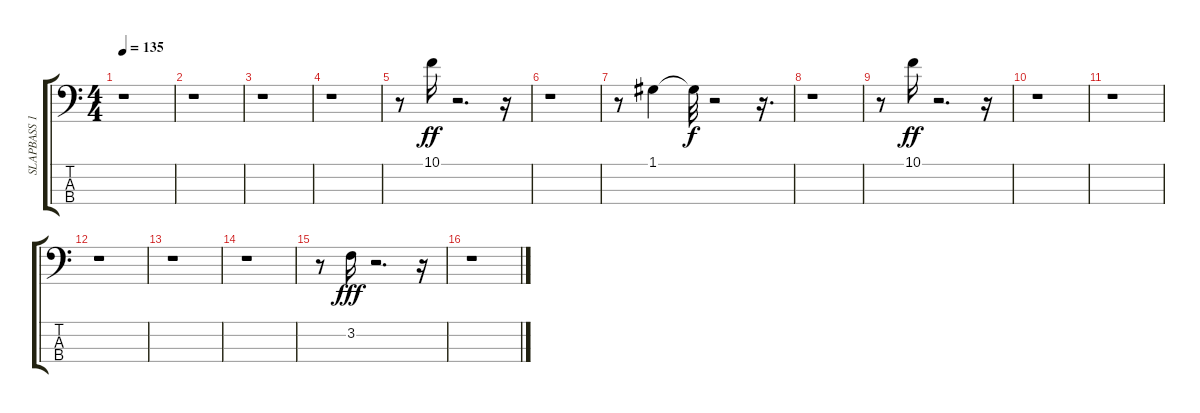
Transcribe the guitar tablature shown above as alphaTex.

\track ("SLAPBASS 1" "SLAPBASS 1") {instrument slapbass1}
\staff {score tabs}
\tuning (G2 D2 A1 E1) {hide}
\ts (4 4)
\tempo 135
\clef f4
\ks c
r.1{dy f} |
r.1 |
r.1 |
r.1 |
r.8 10.1.16{dy ff} r.2{d} r.16 |
r.1 |
r.8 1.1.4 1.1{t}.32{dy f} r.2 r.16{d} |
r.1 |
r.8 10.1.16{dy ff} r.2{d} r.16 |
r.1 |
r.1 |
r.1 |
r.1 |
r.1 |
r.8 3.2.16{dy fff} r.2{d} r.16 |
r.1
